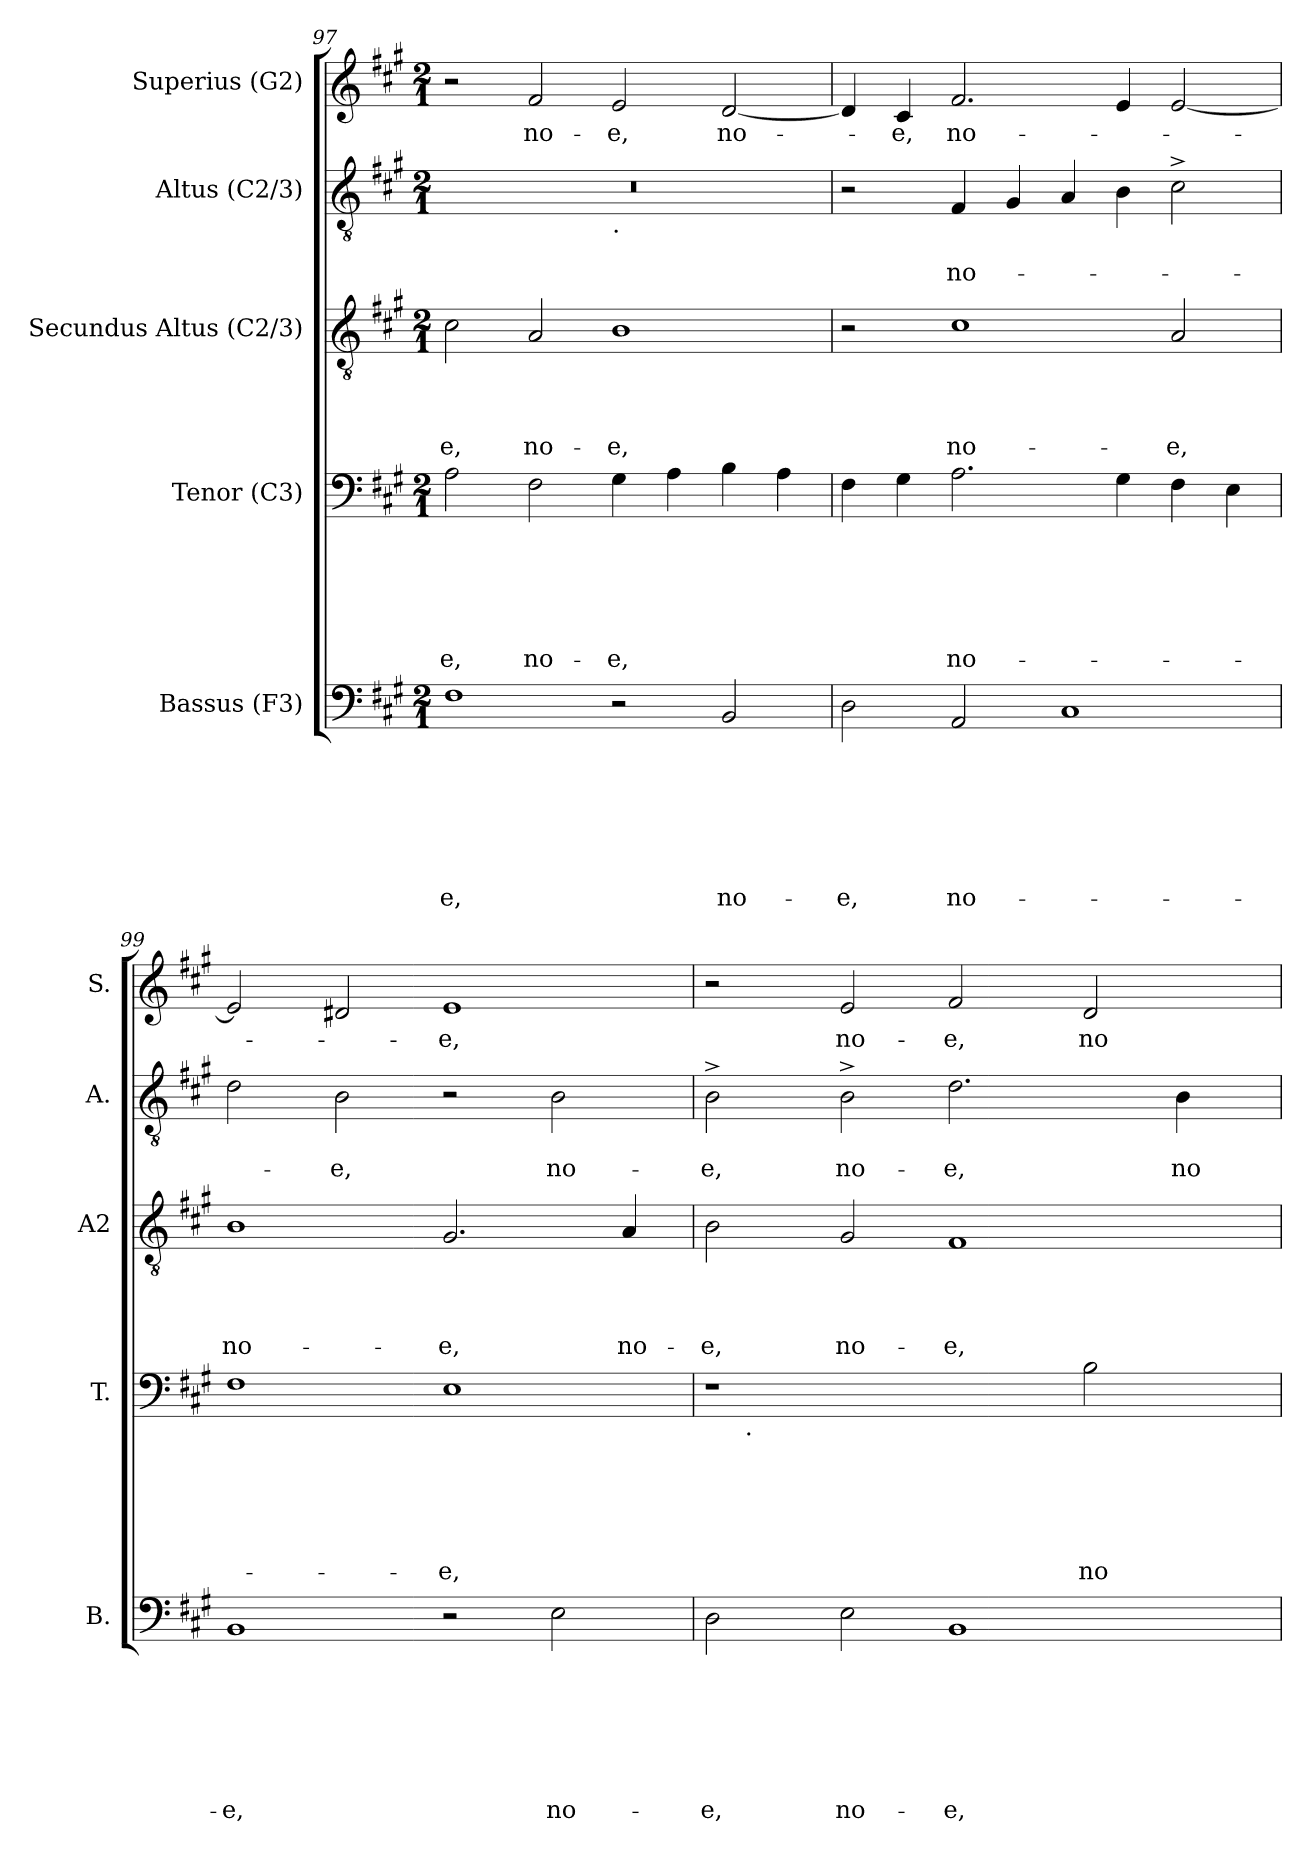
**kern	**text	**text	**text	**text	**text	**text	**text	**kern	**text	**text	**text	**text	**text	**text	**kern	**text	**text	**text	**text	**kern	**text	**text	**kern	**text
*part5	*part5	*part5	*part5	*part5	*part5	*part5	*part5	*part4	*part4	*part4	*part4	*part4	*part4	*part4	*part3	*part3	*part3	*part3	*part3	*part2	*part2	*part2	*part1	*part1
*staff5	*staff5	*staff5	*staff5	*staff5	*staff5	*staff5	*staff5	*staff4	*staff4	*staff4	*staff4	*staff4	*staff4	*staff4	*staff3	*staff3	*staff3	*staff3	*staff3	*staff2	*staff2	*staff2	*staff1	*staff1
*I"Bassus (F3)	*	*	*	*	*	*	*	*I"Tenor (C3)	*	*	*	*	*	*	*I"Secundus Altus (C2/3)	*	*	*	*	*I"Altus (C2/3)	*	*	*I"Superius (G2)	*
*I'B.	*	*	*	*	*	*	*	*I'T.	*	*	*	*	*	*	*I'A2	*	*	*	*	*I'A.	*	*	*I'S.	*
*clefF4	*	*	*	*	*	*	*	*clefF4	*	*	*	*	*	*	*clefGv2	*	*	*	*	*clefGv2	*	*	*clefG2	*
*k[f#c#g#]	*	*	*	*	*	*	*	*k[f#c#g#]	*	*	*	*	*	*	*k[f#c#g#]	*	*	*	*	*k[f#c#g#]	*	*	*k[f#c#g#]	*
*A:	*	*	*	*	*	*	*	*A:	*	*	*	*	*	*	*A:	*	*	*	*	*A:	*	*	*A:	*
*M2/1	*	*	*	*	*	*	*	*M2/1	*	*	*	*	*	*	*M2/1	*	*	*	*	*M2/1	*	*	*M2/1	*
=97	=97	=97	=97	=97	=97	=97	=97	=97	=97	=97	=97	=97	=97	=97	=97	=97	=97	=97	=97	=97	=97	=97	=97	=97
!	!	!	!	!	!	!	!LO:LY:b	!	!	!	!	!	!	!LO:LY:b	!	!	!	!	!LO:LY:b	!	!	!	!	!
*	*	*	*	*	*	*	*	*	*	*	*	*	*	*	*	*	*	*	*	*^	*	*	*	*
1F#	.	.	.	.	.	.	-e,	2A\	.	.	.	.	.	-e,	2c#\	.	.	.	-e,	0r	1ryy	.	.	2r	.
!	!	!	!	!	!	!	!	!	!	!	!	!	!	!LO:LY:b	!	!	!	!	!LO:LY:b	!	!	!	!	!	!LO:LY:b
.	.	.	.	.	.	.	.	2F#\	.	.	.	.	.	no-	2A/	.	.	.	no-	.	.	.	.	2f#/	no-
!	!	!	!	!	!	!	!	!	!	!	!	!	!	!	!	!	!	!	!	!	!LO:TX:b:t=.	!	!	!	!
!	!	!	!	!	!	!	!	!	!	!	!	!	!	!LO:LY:b	!	!	!	!	!LO:LY:b	!	!	!	!	!	!LO:LY:b
2r	.	.	.	.	.	.	.	4G#\	.	.	.	.	.	-e,	1B	.	.	.	-e,	.	1ryy	.	.	2e/	-e,
.	.	.	.	.	.	.	.	4A\	.	.	.	.	.	.	.	.	.	.	.	.	.	.	.	.	.
!	!	!	!	!	!	!	!LO:LY:b	!	!	!	!	!	!	!	!	!	!	!	!	!	!	!	!	!	!LO:LY:b
2BB/	.	.	.	.	.	.	no-	4B\	.	.	.	.	.	.	.	.	.	.	.	.	.	.	.	[<2d/	no-
.	.	.	.	.	.	.	.	4A\	.	.	.	.	.	.	.	.	.	.	.	.	.	.	.	.	.
=98	=98	=98	=98	=98	=98	=98	=98	=98	=98	=98	=98	=98	=98	=98	=98	=98	=98	=98	=98	=98	=98	=98	=98	=98	=98
!	!	!	!	!	!	!	!LO:LY:b	!	!	!	!	!	!	!	!	!	!	!	!	!	!	!	!	!	!
*	*	*	*	*	*	*	*	*	*	*	*	*	*	*	*	*	*	*	*	*v	*v	*	*	*	*
2D\	.	.	.	.	.	.	-e,	4F#\	.	.	.	.	.	.	2r	.	.	.	.	2r	.	.	4d/]	.
!	!	!	!	!	!	!	!	!	!	!	!	!	!	!	!	!	!	!	!	!	!	!	!	!LO:LY:b
.	.	.	.	.	.	.	.	4G#\	.	.	.	.	.	.	.	.	.	.	.	.	.	.	4c#/	-e,
!	!	!	!	!	!	!	!LO:LY:b	!	!	!	!	!	!	!LO:LY:b	!	!	!	!	!LO:LY:b	!	!	!LO:LY:b	!	!LO:LY:b
2AA/	.	.	.	.	.	.	no-	2.A\	.	.	.	.	.	no-	1c#	.	.	.	no-	4F#/	.	no-	2.f#/	no-
.	.	.	.	.	.	.	.	.	.	.	.	.	.	.	.	.	.	.	.	4G#/	.	.	.	.
1C#	.	.	.	.	.	.	.	.	.	.	.	.	.	.	.	.	.	.	.	4A/	.	.	.	.
.	.	.	.	.	.	.	.	4G#\	.	.	.	.	.	.	.	.	.	.	.	4B\	.	.	4e/	.
!	!	!	!	!	!	!	!	!	!	!	!	!	!	!	!	!	!	!	!LO:LY:b	!	!	!	!	!
.	.	.	.	.	.	.	.	4F#\	.	.	.	.	.	.	2A/	.	.	.	-e,	2c#^>\	.	.	[>2e/	.
.	.	.	.	.	.	.	.	4E\	.	.	.	.	.	.	.	.	.	.	.	.	.	.	.	.
!!LO:PB:g=z
=99	=99	=99	=99	=99	=99	=99	=99	=99	=99	=99	=99	=99	=99	=99	=99	=99	=99	=99	=99	=99	=99	=99	=99	=99
!	!	!	!	!	!	!	!LO:LY:b	!	!	!	!	!	!	!	!	!	!	!	!LO:LY:b	!	!	!	!	!
1BB	.	.	.	.	.	.	-e,	1F#	.	.	.	.	.	.	1B	.	.	.	no-	2d\	.	.	2e/]	.
!	!	!	!	!	!	!	!	!	!	!	!	!	!	!	!	!	!	!	!	!	!	!LO:LY:b	!	!
.	.	.	.	.	.	.	.	.	.	.	.	.	.	.	.	.	.	.	.	2B\	.	-e,	2d#/	.
!	!	!	!	!	!	!	!	!	!	!	!	!	!	!LO:LY:b	!	!	!	!	!LO:LY:b	!	!	!	!	!LO:LY:b
2r	.	.	.	.	.	.	.	1E	.	.	.	.	.	-e,	2.G#/	.	.	.	-e,	2r	.	.	1e	-e,
!	!	!	!	!	!	!	!LO:LY:b	!	!	!	!	!	!	!	!	!	!	!	!	!	!	!LO:LY:b	!	!
2E\	.	.	.	.	.	.	no-	.	.	.	.	.	.	.	.	.	.	.	.	2B\	.	no-	.	.
!	!	!	!	!	!	!	!	!	!	!	!	!	!	!	!	!	!	!	!LO:LY:b	!	!	!	!	!
.	.	.	.	.	.	.	.	.	.	.	.	.	.	.	4A/	.	.	.	no-	.	.	.	.	.
=100	=100	=100	=100	=100	=100	=100	=100	=100	=100	=100	=100	=100	=100	=100	=100	=100	=100	=100	=100	=100	=100	=100	=100	=100
!	!	!	!	!	!	!	!LO:LY:b	!	!	!	!	!	!	!	!	!	!	!	!LO:LY:b	!	!	!LO:LY:b	!	!
*	*	*	*	*	*	*	*	*^	*	*	*	*	*	*	*	*	*	*	*	*	*	*	*	*
2D\	.	.	.	.	.	.	-e,	1r	16.ryy	.	.	.	.	.	.	2B\	.	.	.	-e,	2B^>\	.	-e,	2r	.
!	!	!	!	!	!	!	!	!	!LO:TX:b:t=.	!	!	!	!	!	!	!	!	!	!	!	!	!	!	!	!
.	.	.	.	.	.	.	.	.	1ryy	.	.	.	.	.	.	.	.	.	.	.	.	.	.	.	.
!	!	!	!	!	!	!	!LO:LY:b	!	!	!	!	!	!	!	!	!	!	!	!	!LO:LY:b	!	!	!LO:LY:b	!	!LO:LY:b
2E\	.	.	.	.	.	.	no-	.	.	.	.	.	.	.	.	2G#/	.	.	.	no-	2B^>\	.	no-	2e/	no-
!	!	!	!	!	!	!	!LO:LY:b	!	!	!	!	!	!	!	!	!	!	!	!	!LO:LY:b	!	!	!LO:LY:b	!	!LO:LY:b
1BB	.	.	.	.	.	.	-e,	2ryy	.	.	.	.	.	.	.	1F#	.	.	.	-e,-	2.d\	.	-e,	2f#/	-e,
.	.	.	.	.	.	.	.	.	2ryy	.	.	.	.	.	.	.	.	.	.	.	.	.	.	.	.
!	!	!	!	!	!	!	!	!	!	!	!	!	!	!	!LO:LY:b	!	!	!	!	!	!	!	!	!	!LO:LY:b
.	.	.	.	.	.	.	.	2B\	.	.	.	.	.	.	no-	.	.	.	.	.	.	.	.	2d/	no-
.	.	.	.	.	.	.	.	.	4ryy	.	.	.	.	.	.	.	.	.	.	.	.	.	.	.	.
!	!	!	!	!	!	!	!	!	!	!	!	!	!	!	!	!	!	!	!	!	!	!	!LO:LY:b	!	!
.	.	.	.	.	.	.	.	.	.	.	.	.	.	.	.	.	.	.	.	.	4B\	.	no-	.	.
.	.	.	.	.	.	.	.	.	8ryy	.	.	.	.	.	.	.	.	.	.	.	.	.	.	.	.
.	.	.	.	.	.	.	.	.	32ryy	.	.	.	.	.	.	.	.	.	.	.	.	.	.	.	.
*	*	*	*	*	*	*	*	*v	*v	*	*	*	*	*	*	*	*	*	*	*	*	*	*	*	*
=	=	=	=	=	=	=	=	=	=	=	=	=	=	=	=	=	=	=	=	=	=	=	=	=
*-	*-	*-	*-	*-	*-	*-	*-	*-	*-	*-	*-	*-	*-	*-	*-	*-	*-	*-	*-	*-	*-	*-	*-	*-
